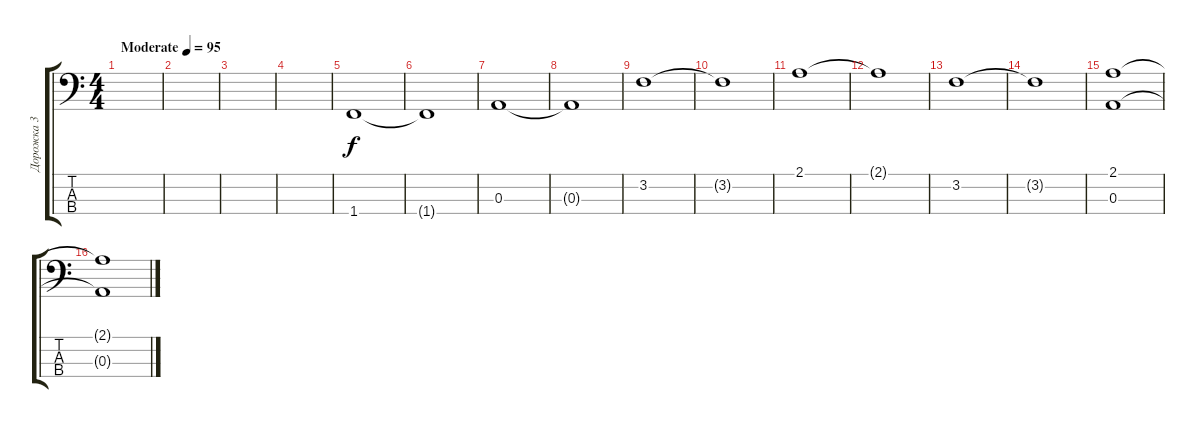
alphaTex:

\track ("Дорожка 3" "Дорожка 3") {instrument electricbassfinger}
\staff {score tabs}
\tuning (G2 D2 A1 E1) {hide}
\ts (4 4)
\tempo (95 "Moderate")
\clef f4
\ks c
|
|
|
|
1.4.1 |
1.4{t}.1 |
0.3.1 |
0.3{t}.1 |
3.2.1 |
3.2{t}.1 |
2.1.1 |
2.1{t}.1 |
3.2.1 |
3.2{t}.1 |
(2.1 0.3).1 |
(2.1{t} 0.3{t}).1
